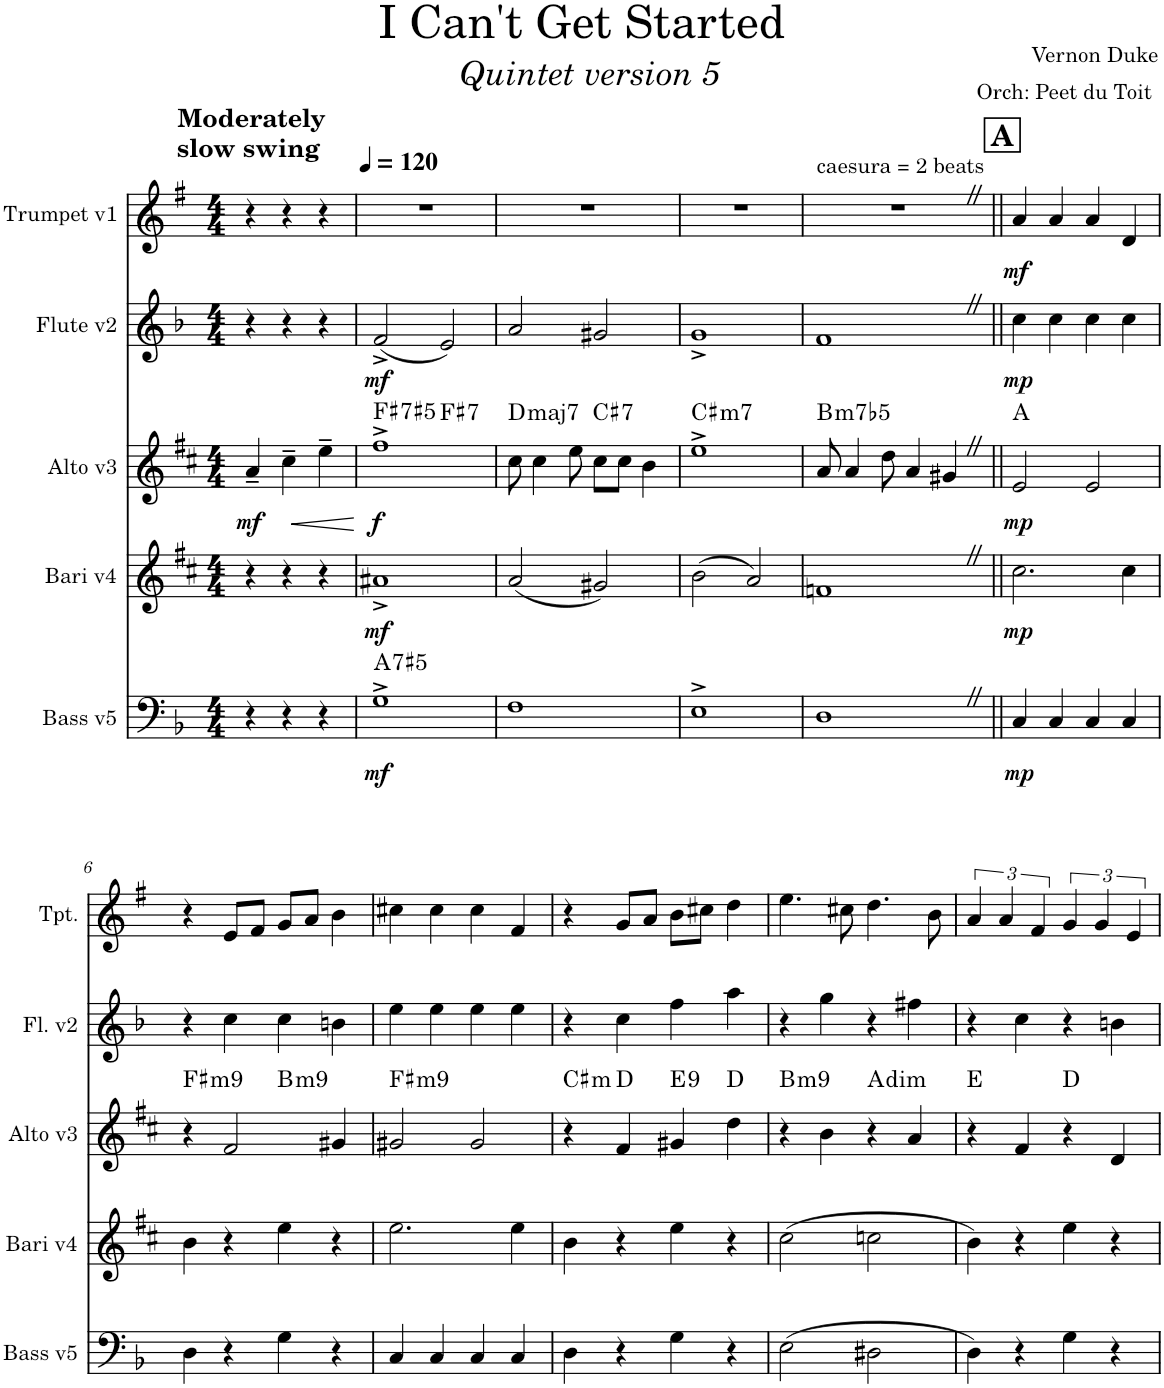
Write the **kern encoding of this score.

**kern	**dynam	**harte	**kern	**dynam	**kern	**dynam	**harte	**kern	**dynam	**kern	**dynam
*part5	*part5	*part5	*part4	*part4	*part3	*part3	*part3	*part2	*part2	*part1	*part1
*staff5	*staff5	*	*staff4	*staff4	*staff3	*staff3	*	*staff2	*staff2	*staff1	*staff1
*I"Bass v5	*	*	*I"Bari v4	*	*I"Alto v3	*	*	*I"Flute v2	*	*I"Trumpet v1	*
*I'Bass v5	*	*	*I'Bari v4	*	*I'Alto v3	*	*	*I'Fl. v2	*	*I'Tpt.	*
*clefF4	*	*	*clefG2	*	*clefG2	*	*	*clefG2	*	*clefG2	*
*Trd7c12	*	*	*Trd12c21	*	*Trd5c9	*	*	*	*	*Trd1c2	*
*k[b-]	*	*	*k[f#c#]	*	*k[f#c#]	*	*	*k[b-]	*	*k[f#]	*
*M4/4	*	*	*M4/4	*	*M4/4	*	*	*M4/4	*	*M4/4	*
=	=	=	=	=	=	=	=	=	=	=	=
!	!	!	!	!	!	!	!	!	!	!LO:TX:a:B:t=Moderately	!
!	!	!	!	!	!	!	!	!	!	!LO:TX:a:t=slow swing	!
!	!	!	!	!	!	!LO:DY:b	!	!	!	!	!
4r	.	.	4r	.	4a~/	mf	.	4r	.	4r	.
!	!	!	!	!	!	!LO:HP:b	!	!	!	!	!
4r	.	.	4r	.	4cc#~\	<	.	4r	.	4r	.
4r	.	.	4r	.	4ee~\	.	.	4r	.	4r	.
.	.	.	.	.	.	[	.	.	.	.	.
=1	=1	=1	=1	=1	=1	=1	=1	=1	=1	=1	=1
*	*	*	*	*	*	*	*	*	*	*MM120	*
!	!LO:DY:b	!LO:H:kt=7	!	!LO:DY:b	!	!LO:DY:b	!LO:H:kt=7	!	!LO:DY:b	!	!
*	*	*	*	*	*^	*	*	*	*	*	*
1G^	mf	A:(3,#5,b7)	1a#X^	mf	1ff#^	2ryy	f	F#:(3,#5,b7)	(2f^/	mf	1r	.
!	!	!	!	!	!	!	!	!LO:H:kt=7	!	!	!	!
.	.	.	.	.	.	2ryy	.	F#:7	2e/)	.	.	.
=2	=2	=2	=2	=2	=2	=2	=2	=2	=2	=2	=2	=2
!	!	!	!	!	!	!	!	!LO:H:kt=maj7	!	!	!	!
*	*	*	*	*	*v	*v	*	*	*	*	*	*
1F	.	.	(2a/	.	8cc#\	.	D:maj7	2a/	.	1r	.
.	.	.	.	.	4cc#\	.	.	.	.	.	.
.	.	.	.	.	8ee\	.	.	.	.	.	.
!	!	!	!	!	!	!	!LO:H:kt=7	!	!	!	!
.	.	.	2g#X/)	.	8cc#\L	.	C#:7	2g#X/	.	.	.
.	.	.	.	.	8cc#\J	.	.	.	.	.	.
.	.	.	.	.	4b\	.	.	.	.	.	.
=3	=3	=3	=3	=3	=3	=3	=3	=3	=3	=3	=3
!	!	!	!	!	!	!	!LO:H:kt=m7	!	!	!	!
1E^	.	.	(2b\	.	1ee^	.	C#:min7	1g^	.	1r	.
.	.	.	2a/)	.	.	.	.	.	.	.	.
=4	=4	=4	=4	=4	=4	=4	=4	=4	=4	=4	=4
!	!	!	!	!	!	!	!LO:H:kt=m7b5	!	!	!LO:TX:a:t=caesura = 2 beats	!
1DZ	.	.	1fnZ	.	8a/	.	B:hdim7	1fZ	.	1r	.
.	.	.	.	.	4a/	.	.	.	.	.	.
.	.	.	.	.	8dd\	.	.	.	.	.	.
.	.	.	.	.	4a/	.	.	.	.	.	.
.	.	.	.	.	4g#XZ/	.	.	.	.	.	.
!!LO:REH:place=s1:a:B:cj:fs=14:t=A
=5||	=5||	=5||	=5||	=5||	=5||	=5||	=5||	=5||	=5||	=5||	=5||
!	!LO:DY:b	!	!	!LO:DY:b	!	!LO:DY:b	!	!	!LO:DY:b	!	!LO:DY:b
4C/	mp	.	2.cc#\	mp	2e/	mp	A:maj	4cc\	mp	4a/	mf
4C/	.	.	.	.	.	.	.	4cc\	.	4a/	.
4C/	.	.	.	.	2e/	.	.	4cc\	.	4a/	.
4C/	.	.	4cc#\	.	.	.	.	4cc\	.	4d/	.
!!LO:LB:g=z
=6	=6	=6	=6	=6	=6	=6	=6	=6	=6	=6	=6
!	!	!	!	!	!	!	!LO:H:kt=m9	!	!	!	!
*	*	*	*	*	*^	*	*	*	*	*	*
4D\	.	.	4b\	.	4r	2ryy	.	F#:min9	4r	.	4r	.
4r	.	.	4r	.	2f#/	.	.	.	4cc\	.	8e/L	.
.	.	.	.	.	.	.	.	.	.	.	8f#/J	.
!	!	!	!	!	!	!	!	!LO:H:kt=m9	!	!	!	!
4G\	.	.	4ee\	.	.	2ryy	.	B:min9	4cc\	.	8g/L	.
.	.	.	.	.	.	.	.	.	.	.	8a/J	.
4r	.	.	4r	.	4g#X/	.	.	.	4bn\	.	4b\	.
=7	=7	=7	=7	=7	=7	=7	=7	=7	=7	=7	=7	=7
!	!	!	!	!	!	!	!	!LO:H:kt=m9	!	!	!	!
*	*	*	*	*	*v	*v	*	*	*	*	*	*
4C/	.	.	2.ee\	.	2g#X/	.	F#:min9	4ee\	.	4cc#X\	.
4C/	.	.	.	.	.	.	.	4ee\	.	4cc#\	.
4C/	.	.	.	.	2g#/	.	.	4ee\	.	4cc#\	.
4C/	.	.	4ee\	.	.	.	.	4ee\	.	4f#/	.
=8	=8	=8	=8	=8	=8	=8	=8	=8	=8	=8	=8
!	!	!	!	!	!	!	!LO:H:kt=m	!	!	!	!
4D\	.	.	4b\	.	4r	.	C#:min	4r	.	4r	.
4r	.	.	4r	.	4f#/	.	D:maj	4cc\	.	8g/L	.
.	.	.	.	.	.	.	.	.	.	8a/J	.
!	!	!	!	!	!	!	!LO:H:kt=9	!	!	!	!
4G\	.	.	4ee\	.	4g#X/	.	E:9	4ff\	.	8b\L	.
.	.	.	.	.	.	.	.	.	.	8cc#X\J	.
4r	.	.	4r	.	4dd\	.	D:maj	4aa\	.	4dd\	.
=9	=9	=9	=9	=9	=9	=9	=9	=9	=9	=9	=9
!	!	!	!	!	!	!	!LO:H:kt=m9	!	!	!	!
(2E\	.	.	(2cc#\	.	4r	.	B:min9	4r	.	4.ee\	.
.	.	.	.	.	4b\	.	.	4gg\	.	.	.
.	.	.	.	.	.	.	.	.	.	8cc#X\	.
!	!	!	!	!	!	!	!LO:H:kt=dim	!	!	!	!
2D#X\	.	.	2ccn\	.	4r	.	A:dim	4r	.	4.dd\	.
.	.	.	.	.	4a/	.	.	4ff#X\	.	.	.
.	.	.	.	.	.	.	.	.	.	8b\	.
=10	=10	=10	=10	=10	=10	=10	=10	=10	=10	=10	=10
4D\)	.	.	4b\)	.	4r	.	E:maj	4r	.	6a/	.
.	.	.	.	.	.	.	.	.	.	6a/	.
4r	.	.	4r	.	4f#/	.	.	4cc\	.	.	.
.	.	.	.	.	.	.	.	.	.	6f#/	.
4G\	.	.	4ee\	.	4r	.	D:maj	4r	.	6g/	.
.	.	.	.	.	.	.	.	.	.	6g/	.
4r	.	.	4r	.	4d/	.	.	4bn\	.	.	.
.	.	.	.	.	.	.	.	.	.	6e/	.
=	=	=	=	=	=	=	=	=	=	=	=
*-	*-	*-	*-	*-	*-	*-	*-	*-	*-	*-	*-
